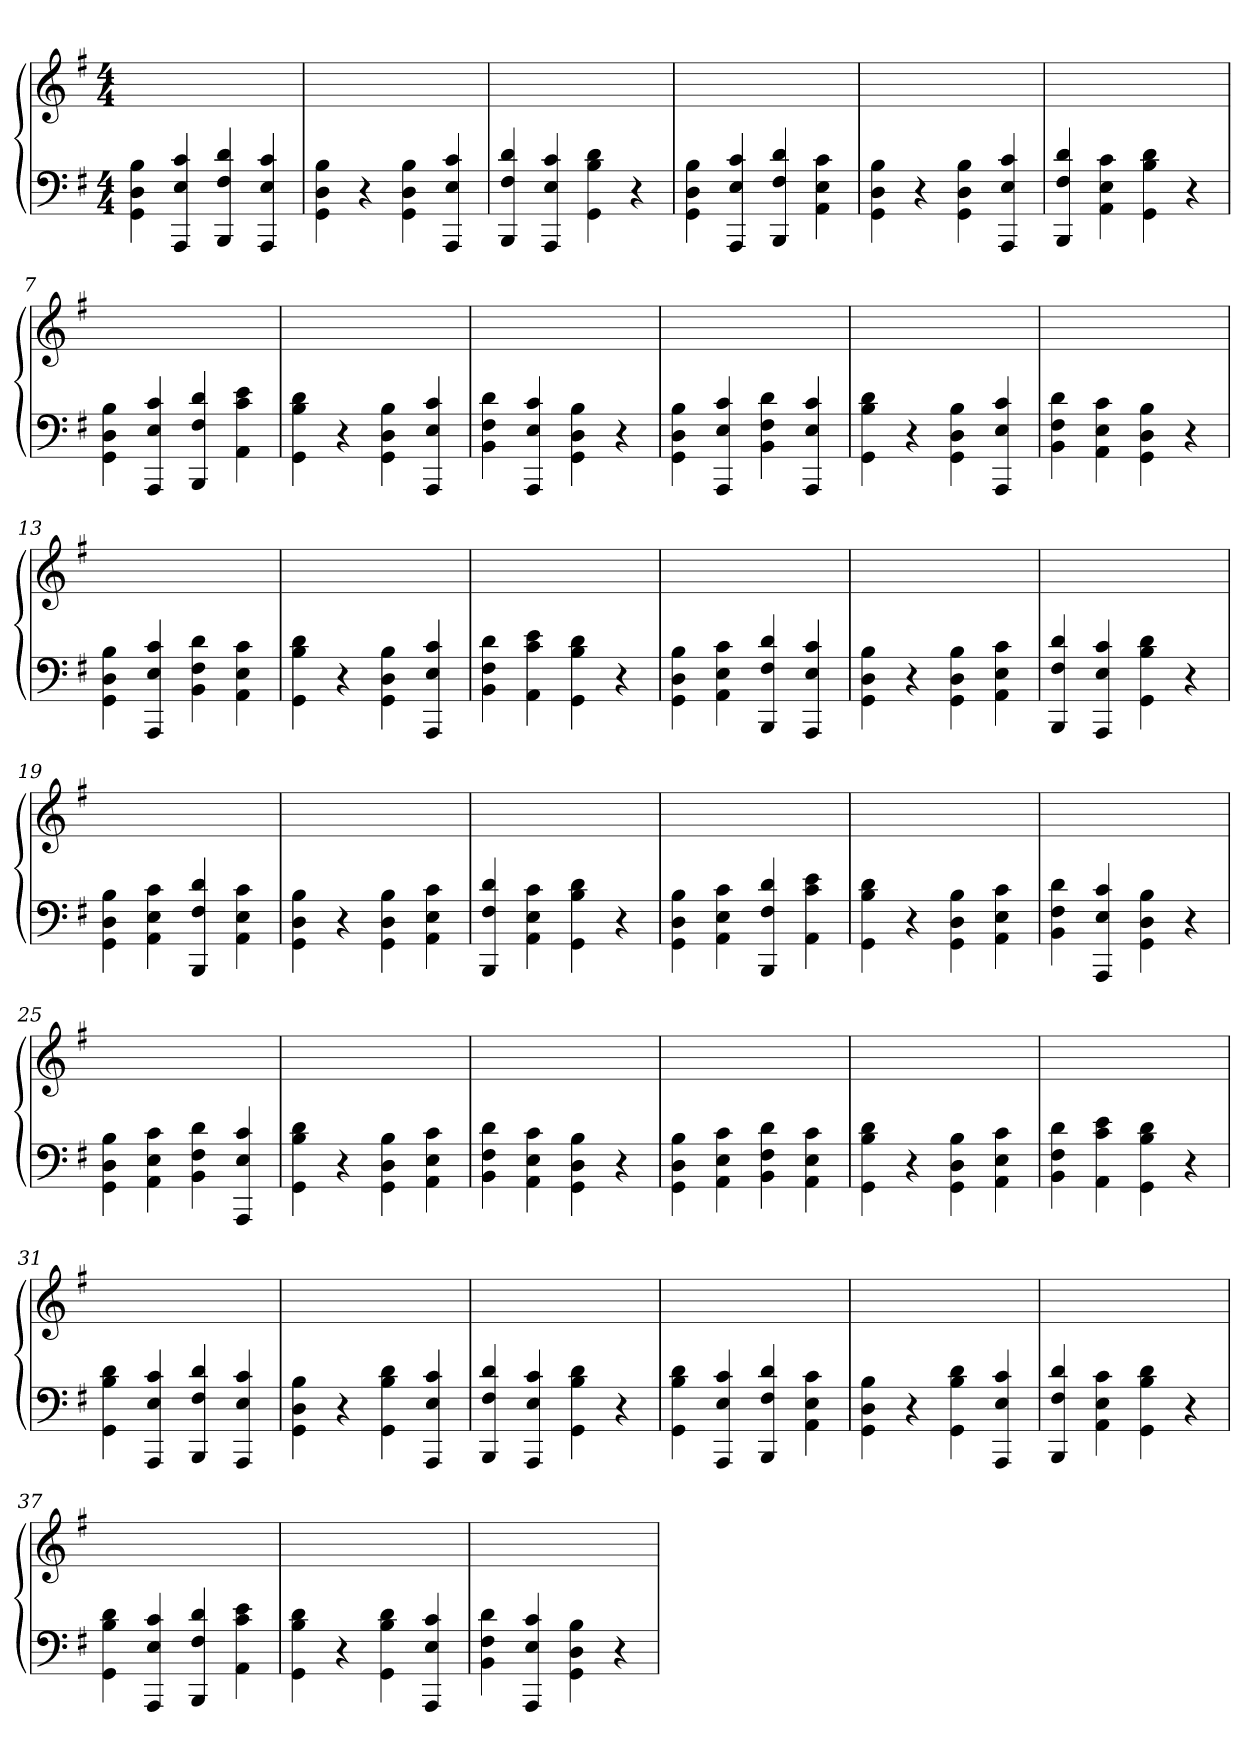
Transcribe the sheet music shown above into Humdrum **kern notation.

**kern	**kern
*part2	*part1
*staff2	*staff1
*clefF4	*clefG2
*k[f#]	*k[f#]
*G:	*G:
*M4/4	*M4/4
*MM60	*MM60
=1	=1
4GG 4D 4B	1ryy
4AAA 4E 4c	.
4BBB 4F# 4d	.
4AAA 4E 4c	.
=2	=2
4GG 4D 4B	1ryy
4r	.
4GG 4D 4B	.
4AAA 4E 4c	.
=3	=3
4BBB 4F# 4d	1ryy
4AAA 4E 4c	.
4GG 4B 4d	.
4r	.
=4	=4
4GG 4D 4B	1ryy
4AAA 4E 4c	.
4BBB 4F# 4d	.
4AA 4E 4c	.
=5	=5
4GG 4D 4B	1ryy
4r	.
4GG 4D 4B	.
4AAA 4E 4c	.
=6	=6
4BBB 4F# 4d	1ryy
4AA 4E 4c	.
4GG 4B 4d	.
4r	.
=7	=7
4GG 4D 4B	1ryy
4AAA 4E 4c	.
4BBB 4F# 4d	.
4AA 4c 4e	.
=8	=8
4GG 4B 4d	1ryy
4r	.
4GG 4D 4B	.
4AAA 4E 4c	.
=9	=9
4BB 4F# 4d	1ryy
4AAA 4E 4c	.
4GG 4D 4B	.
4r	.
=10	=10
4GG 4D 4B	1ryy
4AAA 4E 4c	.
4BB 4F# 4d	.
4AAA 4E 4c	.
=11	=11
4GG 4B 4d	1ryy
4r	.
4GG 4D 4B	.
4AAA 4E 4c	.
=12	=12
4BB 4F# 4d	1ryy
4AA 4E 4c	.
4GG 4D 4B	.
4r	.
=13	=13
4GG 4D 4B	1ryy
4AAA 4E 4c	.
4BB 4F# 4d	.
4AA 4E 4c	.
=14	=14
4GG 4B 4d	1ryy
4r	.
4GG 4D 4B	.
4AAA 4E 4c	.
=15	=15
4BB 4F# 4d	1ryy
4AA 4c 4e	.
4GG 4B 4d	.
4r	.
=16	=16
4GG 4D 4B	1ryy
4AA 4E 4c	.
4BBB 4F# 4d	.
4AAA 4E 4c	.
=17	=17
4GG 4D 4B	1ryy
4r	.
4GG 4D 4B	.
4AA 4E 4c	.
=18	=18
4BBB 4F# 4d	1ryy
4AAA 4E 4c	.
4GG 4B 4d	.
4r	.
=19	=19
4GG 4D 4B	1ryy
4AA 4E 4c	.
4BBB 4F# 4d	.
4AA 4E 4c	.
=20	=20
4GG 4D 4B	1ryy
4r	.
4GG 4D 4B	.
4AA 4E 4c	.
=21	=21
4BBB 4F# 4d	1ryy
4AA 4E 4c	.
4GG 4B 4d	.
4r	.
=22	=22
4GG 4D 4B	1ryy
4AA 4E 4c	.
4BBB 4F# 4d	.
4AA 4c 4e	.
=23	=23
4GG 4B 4d	1ryy
4r	.
4GG 4D 4B	.
4AA 4E 4c	.
=24	=24
4BB 4F# 4d	1ryy
4AAA 4E 4c	.
4GG 4D 4B	.
4r	.
=25	=25
4GG 4D 4B	1ryy
4AA 4E 4c	.
4BB 4F# 4d	.
4AAA 4E 4c	.
=26	=26
4GG 4B 4d	1ryy
4r	.
4GG 4D 4B	.
4AA 4E 4c	.
=27	=27
4BB 4F# 4d	1ryy
4AA 4E 4c	.
4GG 4D 4B	.
4r	.
=28	=28
4GG 4D 4B	1ryy
4AA 4E 4c	.
4BB 4F# 4d	.
4AA 4E 4c	.
=29	=29
4GG 4B 4d	1ryy
4r	.
4GG 4D 4B	.
4AA 4E 4c	.
=30	=30
4BB 4F# 4d	1ryy
4AA 4c 4e	.
4GG 4B 4d	.
4r	.
=31	=31
4GG 4B 4d	1ryy
4AAA 4E 4c	.
4BBB 4F# 4d	.
4AAA 4E 4c	.
=32	=32
4GG 4D 4B	1ryy
4r	.
4GG 4B 4d	.
4AAA 4E 4c	.
=33	=33
4BBB 4F# 4d	1ryy
4AAA 4E 4c	.
4GG 4B 4d	.
4r	.
=34	=34
4GG 4B 4d	1ryy
4AAA 4E 4c	.
4BBB 4F# 4d	.
4AA 4E 4c	.
=35	=35
4GG 4D 4B	1ryy
4r	.
4GG 4B 4d	.
4AAA 4E 4c	.
=36	=36
4BBB 4F# 4d	1ryy
4AA 4E 4c	.
4GG 4B 4d	.
4r	.
=37	=37
4GG 4B 4d	1ryy
4AAA 4E 4c	.
4BBB 4F# 4d	.
4AA 4c 4e	.
=38	=38
4GG 4B 4d	1ryy
4r	.
4GG 4B 4d	.
4AAA 4E 4c	.
=39	=39
4BB 4F# 4d	1ryy
4AAA 4E 4c	.
4GG 4D 4B	.
4r	.
=	=
*-	*-
